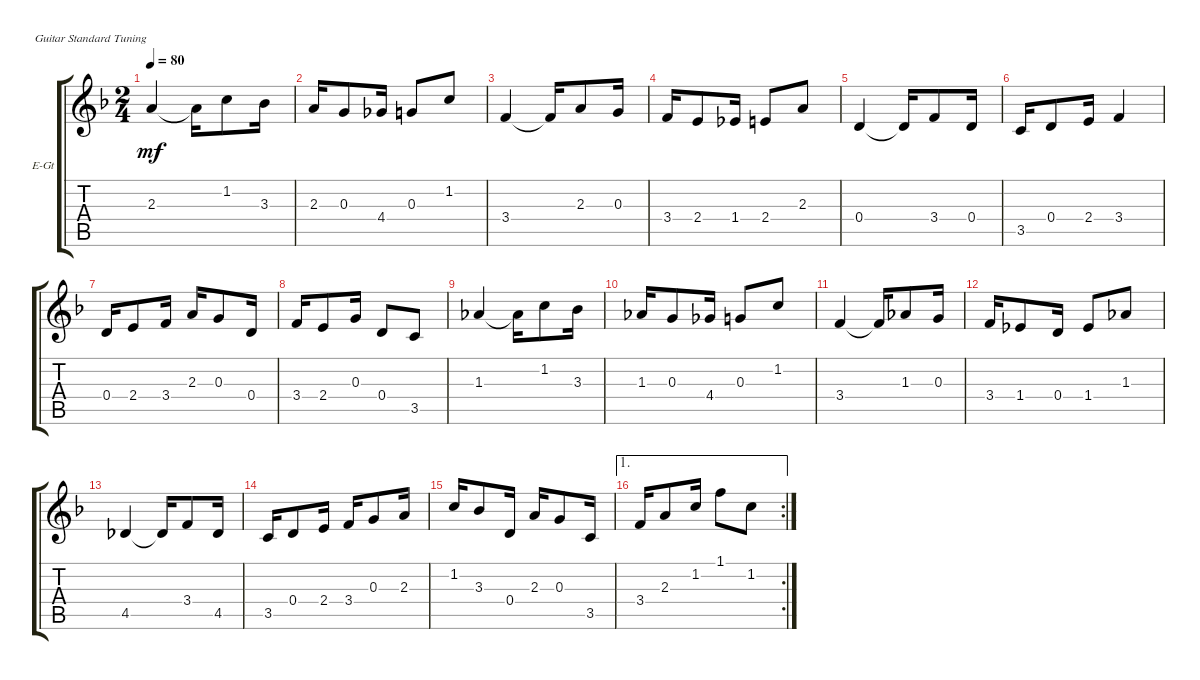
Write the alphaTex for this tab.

\defaultSystemsLayout 4
\bracketExtendMode groupsimilarinstruments
\firstSystemTrackNameOrientation horizontal
\otherSystemsTrackNameOrientation horizontal
\track ("Electric Guitar" "E-Gt") {instrument electricguitarclean}
\staff {score tabs}
\tuning (E4 B3 G3 D3 A2 E2)
\ts (2 4)
\tempo 80
\clef g2
\ks f
2.3.4{dy mf instrument electricguitarclean} 2.3{t}.16 1.2.8 3.3.16 |
2.3.16 0.3.8 4.4.16 0.3.8 1.2.8 |
3.4.4 3.4{t}.16 2.3.8 0.3.16 |
3.4.16 2.4.8 1.4.16 2.4.8 2.3.8 |
0.4.4 0.4{t}.16 3.4.8 0.4.16 |
3.5.16 0.4.8 2.4.16 3.4.4 |
0.4.16 2.4.8 3.4.16 2.3.16 0.3.8 0.4.16 |
3.4.16 2.4.8 0.3.16 0.4.8 3.5.8 |
1.3.4 1.3{t}.16 1.2.8 3.3.16 |
1.3.16 0.3.8 4.4.16 0.3.8 1.2.8 |
3.4.4 3.4{t}.16 1.3.8 0.3.16 |
3.4.16 1.4.8 0.4.16 1.4.8 1.3.8 |
4.5.4 4.5{t}.16 3.4.8 4.5.16 |
3.5.16 0.4.8 2.4.16 3.4.16 0.3.8 2.3.16 |
1.2.16 3.3.8 0.4.16 2.3.16 0.3.8 3.5.16 |
\ae 1
\rc 2
3.4.16 2.3.8 1.2.16 1.1.8 1.2.8
